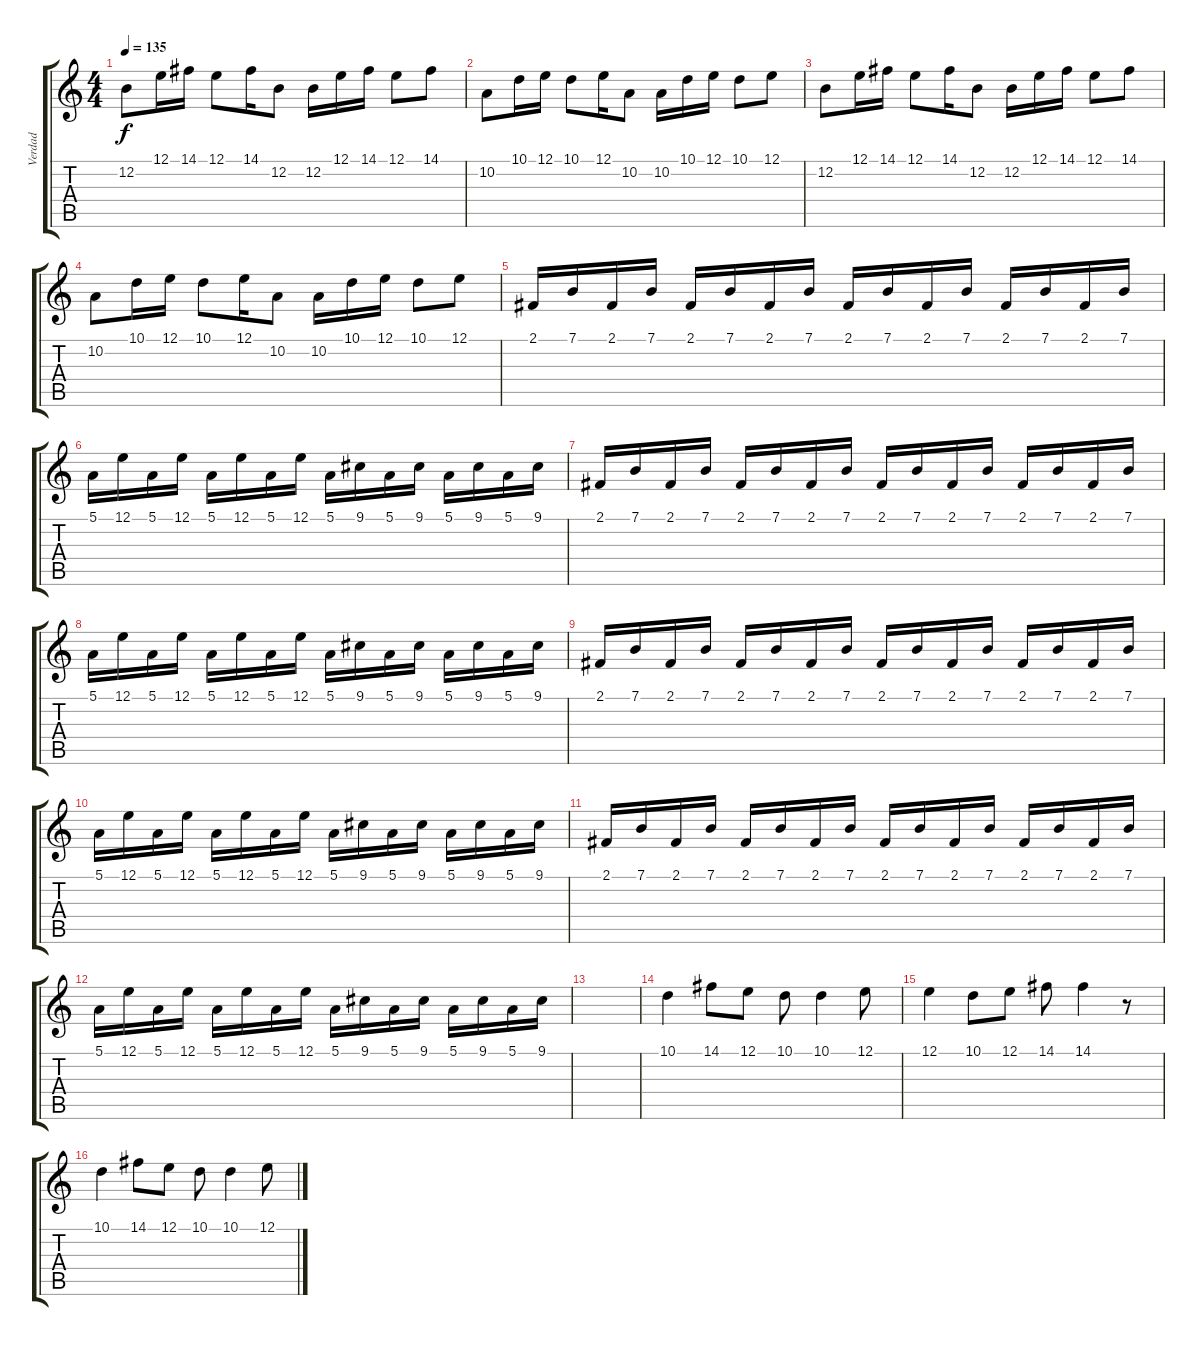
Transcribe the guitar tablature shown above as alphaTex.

\track ("Verdad" "Verdad") {instrument lead1square}
\staff {score tabs}
\tuning (E4 B3 G3 D3 A2 E2) {hide}
\ts (4 4)
\tempo 135
\clef g2
\ks c
12.2.8{dy f} 12.1.16 14.1.16 12.1.8 14.1.16 12.2.8 12.2.16 12.1.16 14.1.16 12.1.8 14.1.8 |
10.2.8 10.1.16 12.1.16 10.1.8 12.1.16 10.2.8 10.2.16 10.1.16 12.1.16 10.1.8 12.1.8 |
12.2.8 12.1.16 14.1.16 12.1.8 14.1.16 12.2.8 12.2.16 12.1.16 14.1.16 12.1.8 14.1.8 |
10.2.8 10.1.16 12.1.16 10.1.8 12.1.16 10.2.8 10.2.16 10.1.16 12.1.16 10.1.8 12.1.8 |
2.1.16 7.1.16 2.1.16 7.1.16 2.1.16 7.1.16 2.1.16 7.1.16 2.1.16 7.1.16 2.1.16 7.1.16 2.1.16 7.1.16 2.1.16 7.1.16 |
5.1.16 12.1.16 5.1.16 12.1.16 5.1.16 12.1.16 5.1.16 12.1.16 5.1.16 9.1.16 5.1.16 9.1.16 5.1.16 9.1.16 5.1.16 9.1.16 |
2.1.16 7.1.16 2.1.16 7.1.16 2.1.16 7.1.16 2.1.16 7.1.16 2.1.16 7.1.16 2.1.16 7.1.16 2.1.16 7.1.16 2.1.16 7.1.16 |
5.1.16 12.1.16 5.1.16 12.1.16 5.1.16 12.1.16 5.1.16 12.1.16 5.1.16 9.1.16 5.1.16 9.1.16 5.1.16 9.1.16 5.1.16 9.1.16 |
2.1.16 7.1.16 2.1.16 7.1.16 2.1.16 7.1.16 2.1.16 7.1.16 2.1.16 7.1.16 2.1.16 7.1.16 2.1.16 7.1.16 2.1.16 7.1.16 |
5.1.16 12.1.16 5.1.16 12.1.16 5.1.16 12.1.16 5.1.16 12.1.16 5.1.16 9.1.16 5.1.16 9.1.16 5.1.16 9.1.16 5.1.16 9.1.16 |
2.1.16 7.1.16 2.1.16 7.1.16 2.1.16 7.1.16 2.1.16 7.1.16 2.1.16 7.1.16 2.1.16 7.1.16 2.1.16 7.1.16 2.1.16 7.1.16 |
5.1.16 12.1.16 5.1.16 12.1.16 5.1.16 12.1.16 5.1.16 12.1.16 5.1.16 9.1.16 5.1.16 9.1.16 5.1.16 9.1.16 5.1.16 9.1.16 |
|
10.1.4{instrument lead1square} 14.1.8 12.1.8 10.1.8 10.1.4 12.1.8 |
12.1.4 10.1.8 12.1.8 14.1.8 14.1.4 r.8 |
10.1.4 14.1.8 12.1.8 10.1.8 10.1.4 12.1.8
